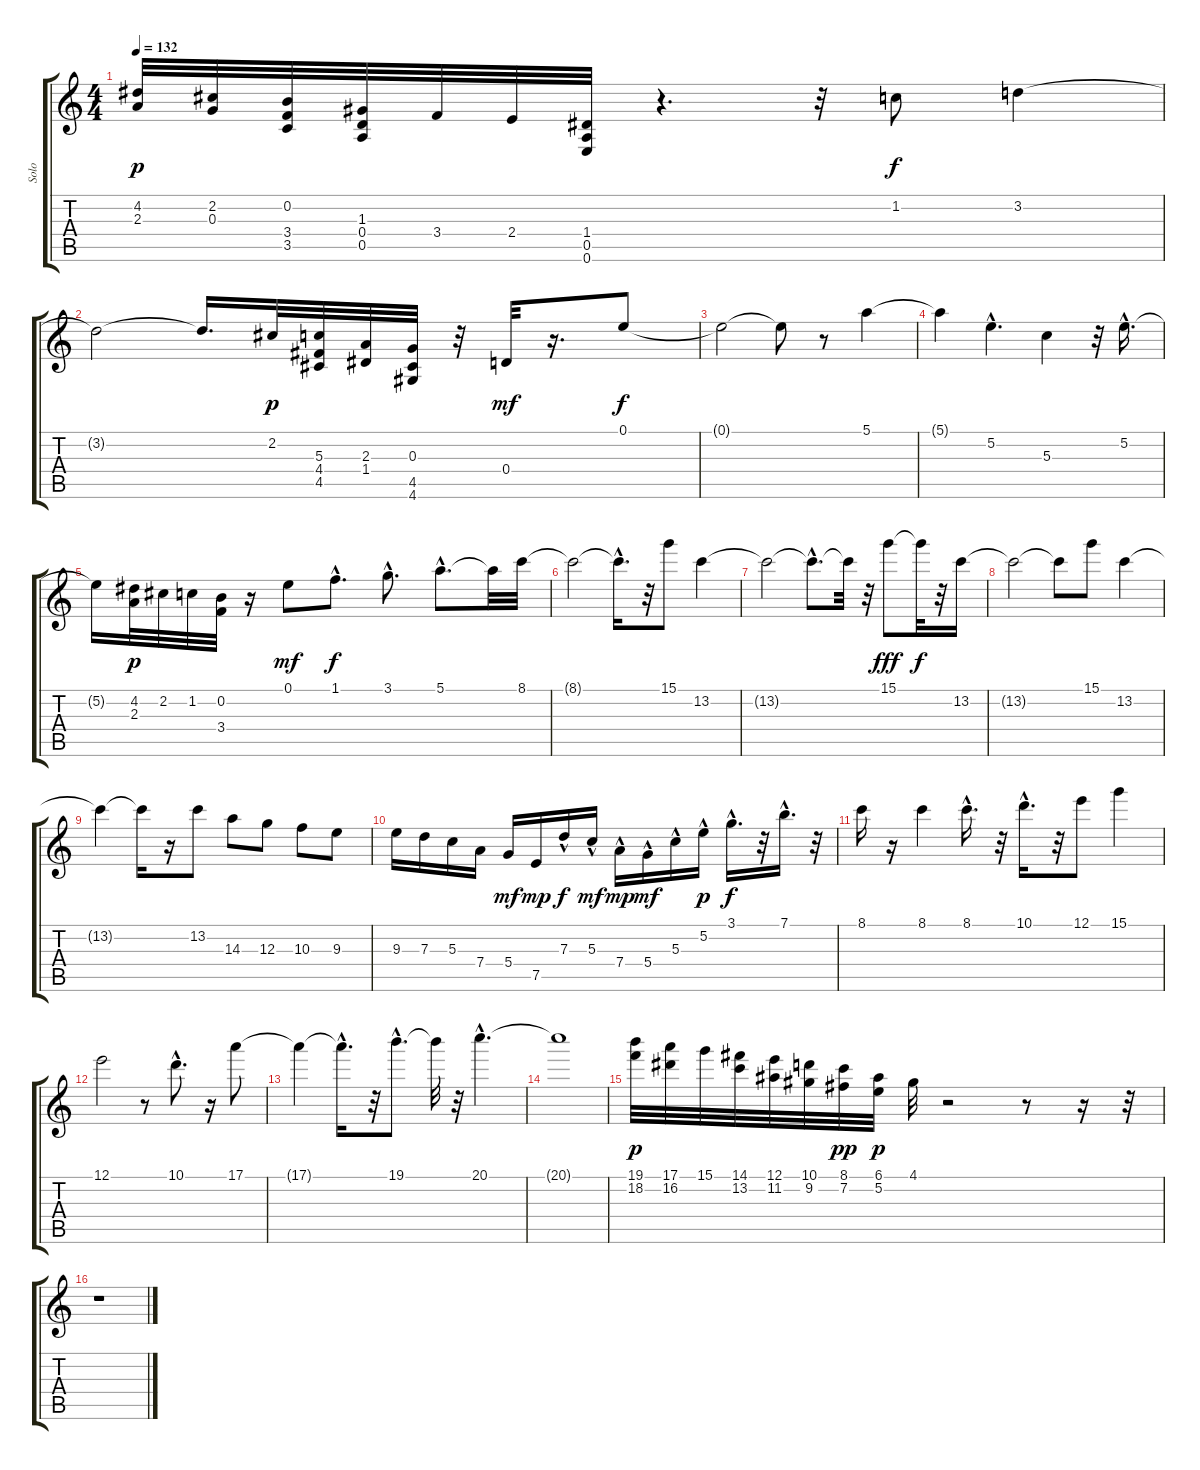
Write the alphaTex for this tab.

\track ("Solo" "Solo") {instrument overdrivenguitar}
\staff {score tabs}
\tuning (E4 B3 G3 D3 A2 E2) {hide}
\ts (4 4)
\tempo 132
\clef g2
\ks c
(4.2 2.3).32{dy p} (2.2 0.3).32 (0.2 3.4 3.5).32 (1.3 0.4 0.5).32 3.4.32 2.4.32 (1.4 0.5 0.6).32 r.4{d} r.32 1.2.8{dy f} 3.2.4 |
3.2{t}.2 3.2{t}.16{d} 2.2.32{dy p} (5.3 4.4 4.5).32 (2.3 1.4).32 (0.3 4.5 4.6).32 r.32 0.4.32{dy mf} r.16{d} 0.1.8{dy f} |
0.1{t}.2 0.1{t}.8 r.8 5.1.4 |
5.1{t}.4 5.2{hac}.4{d} 5.3.4 r.32 5.2{hac}.16{d} |
5.2{t}.16 (4.2 2.3).32{dy p} 2.2.32 1.2.32 (0.2 3.4).32 r.16 0.1.8{dy mf} 1.1{hac}.8{d dy f} 3.1{hac}.8{d} 5.1{hac}.8{d} 5.1{t}.32 8.1.32 |
8.1{t}.2 8.1{hac t}.16{d} r.32 15.1.8 13.2.4 |
13.2{t}.2 13.2{hac t}.8{d} 13.2{t}.32 r.32 15.1.8{dy fff} 15.1{t}.32{dy f} r.32 13.2.16 |
13.2{t}.2 13.2{t}.8 15.1.8 13.2.4 |
13.2{t}.4 13.2{t}.16 r.16 13.2.8 14.3.8 12.3.8 10.3.8 9.3.8 |
9.3.16 7.3.16 5.3.16 7.4.16 5.4.16{dy mf} 7.5.16{dy mp} 7.3{hac}.16{dy f} 5.3{hac}.16{dy mf} 7.4{hac}.16{dy mp} 5.4{hac}.16{dy mf} 5.3{hac}.16 5.2{hac}.16{dy p} 3.1{hac}.16{d dy f} r.32 7.1{hac}.16{d} r.32 |
8.1.16 r.16 8.1.4 8.1{hac}.16{d} r.32 10.1{hac}.16{d} r.32 12.1.8 15.1.4 |
12.1.2 r.8 10.1{hac}.8{d} r.16 17.1.8 |
17.1{t}.4 17.1{hac t}.16{d} r.32 19.1{hac}.8{d} 19.1{t}.32 r.32 20.1{hac}.4{d} |
20.1{t}.1 |
(19.1 18.2).32{dy p} (17.1 16.2).32 15.1.32 (14.1 13.2).32 (12.1 11.2).32 (10.1 9.2).32 (8.1 7.2).32{dy pp} (6.1 5.2).32{dy p} 4.1.32 r.2 r.8 r.16 r.32 |
r.1
